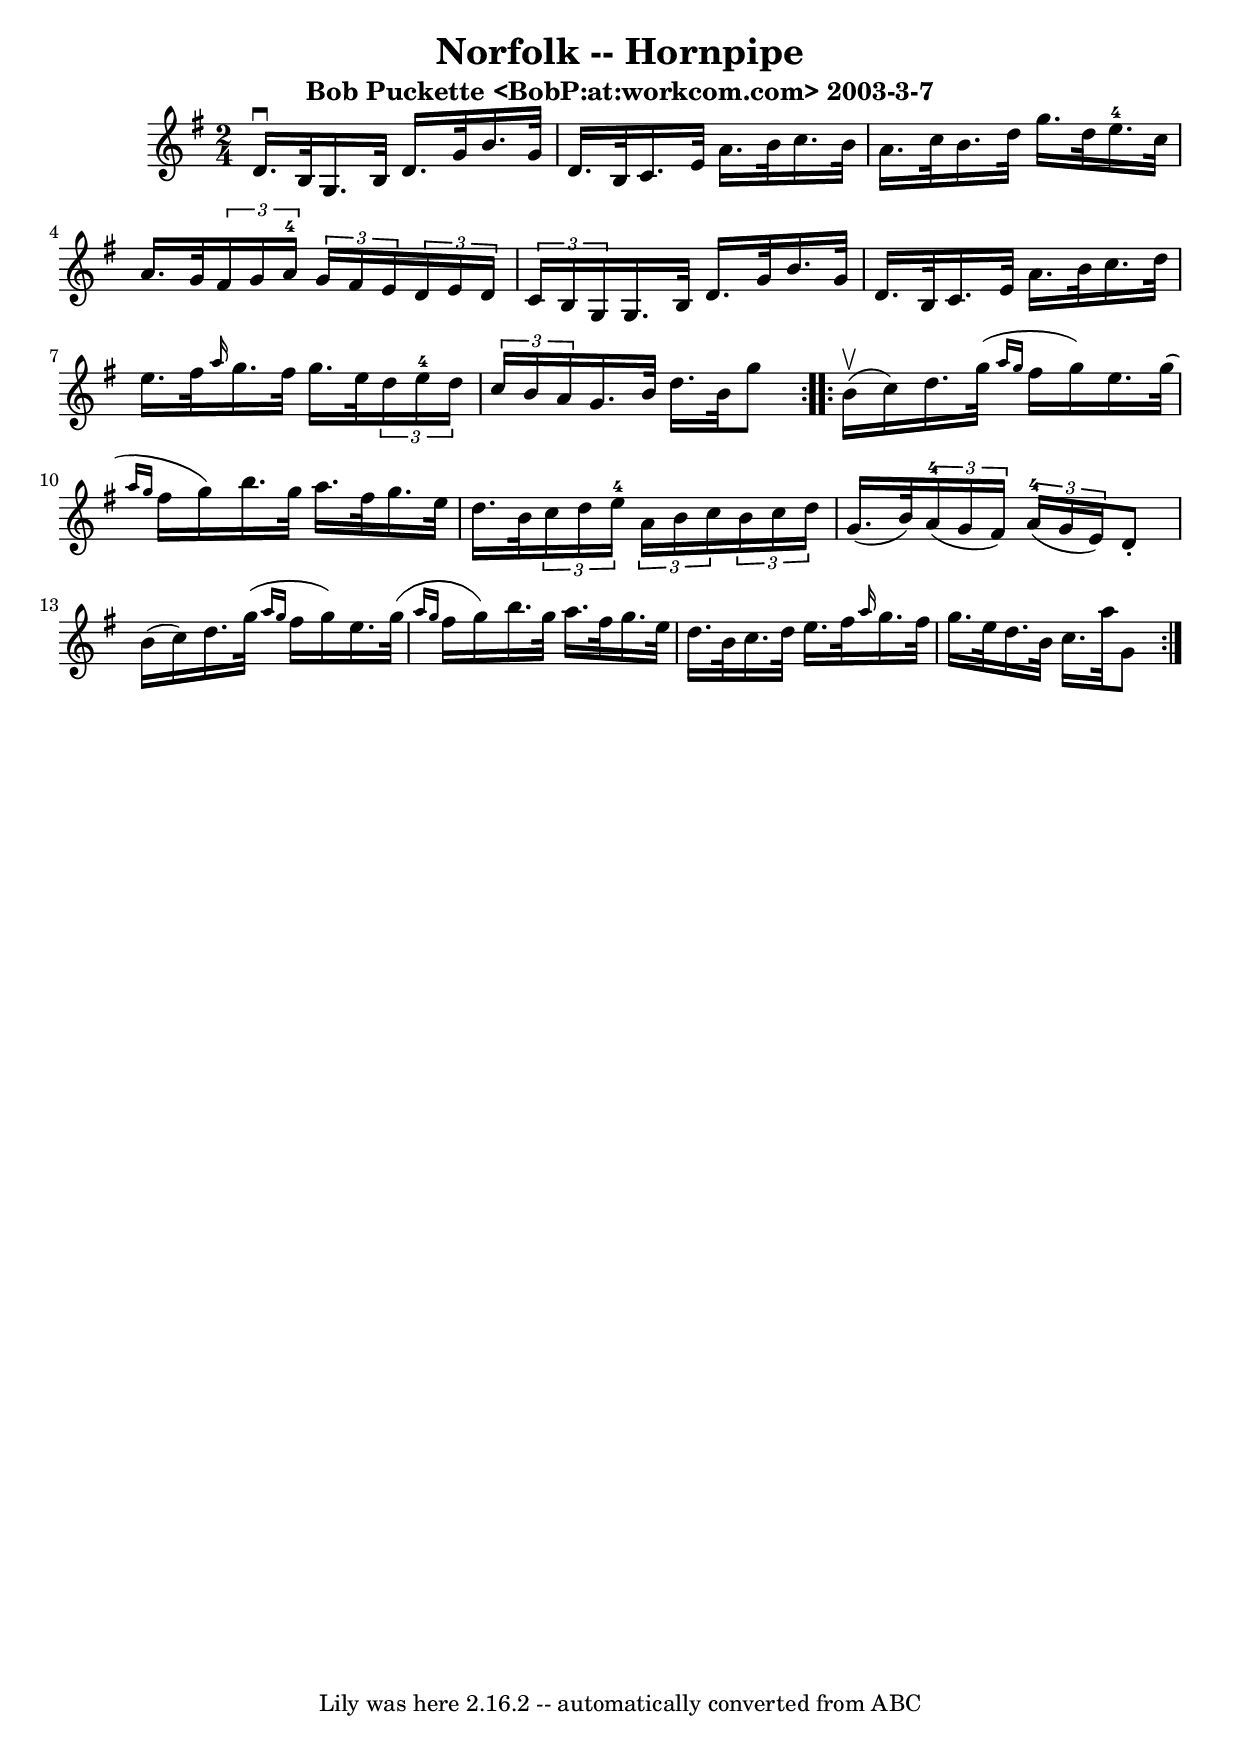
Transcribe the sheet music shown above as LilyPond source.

\version "2.7.40"
\include "Mammoth.ily"
\header {
	%% book = "Cole's 1000 Fiddle Tunes"
	crossRefNumber = "1"
	footnotes = ""
	subtitle = "Bob Puckette <BobP:at:workcom.com> 2003-3-7"
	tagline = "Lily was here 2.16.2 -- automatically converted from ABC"
	title = "Norfolk -- Hornpipe"
}
voicedefault =  {
\set Score.defaultBarType = "empty"

\repeat volta 2 {
\time 2/4 \key g \major d'16.^\downbow b32  |
 g16. b32    
d'16. g'32 b'16. g'32 d'16. b32  |
 c'16. e'32    
a'16. b'32 c''16. b'32 a'16. c''32  |
 b'16. d''32    
g''16. d''32 e''16.-4 c''32 a'16. g'32  |
 
\times 2/3 { fis'16 g'16 a'16-4 }   \times 2/3 { g'16 fis'16    
e'16  }   \times 2/3 { d'16 e'16 d'16  }   \times 2/3 { c'16 b16   
 g16  } |
 g16. b32 d'16. g'32 b'16. g'32 d'16.    
b32  |
 c'16. e'32 a'16. b'32 c''16. d''32 e''16.    
fis''32  |
 \grace { a''16  } g''16. fis''32 g''16. e''32   
 \times 2/3 { d''16 e''16-4 d''16  }   \times 2/3 { c''16 b'16   
 a'16  } |
 g'16. b'32 d''16. b'32 g''8    }     
\repeat volta 2 { b'16 (^\upbow c''16) |
 d''16. g''32 (
\grace { a''16 g''16  } fis''16 g''16) e''16. g''32 (
\grace { a''16 g''16  } fis''16 g''16) |
 b''16. g''32 
 a''16. fis''32 g''16. e''32 d''16. b'32  |
 
\times 2/3 { c''16 d''16 e''16-4 }   \times 2/3 { a'16 b'16    
c''16  }   \times 2/3 { b'16 c''16 d''16  } g'16. (b'32) 
|
   \times 2/3 { a'16-4(g'16 fis'16) }   \times 2/3 {    
 a'16-4(g'16 e'16) } d'8 -. b'16 (c''16) |
     
d''16. g''32 (\grace { a''16 g''16  } fis''16 g''16) e''16. 
 g''32 (\grace { a''16 g''16  } fis''16 g''16) |
   
b''16. g''32 a''16. fis''32 g''16. e''32 d''16. b'32  
|
 c''16. d''32 e''16. fis''32  \grace { a''16  } g''16.  
 fis''32 g''16. e''32  |
 d''16. b'32 c''16. a''32    
g'8  }   
}

\score{
    <<

	\context Staff="default"
	{
	    \voicedefault 
	}

    >>
	\layout {
	}
	\midi {}
}
